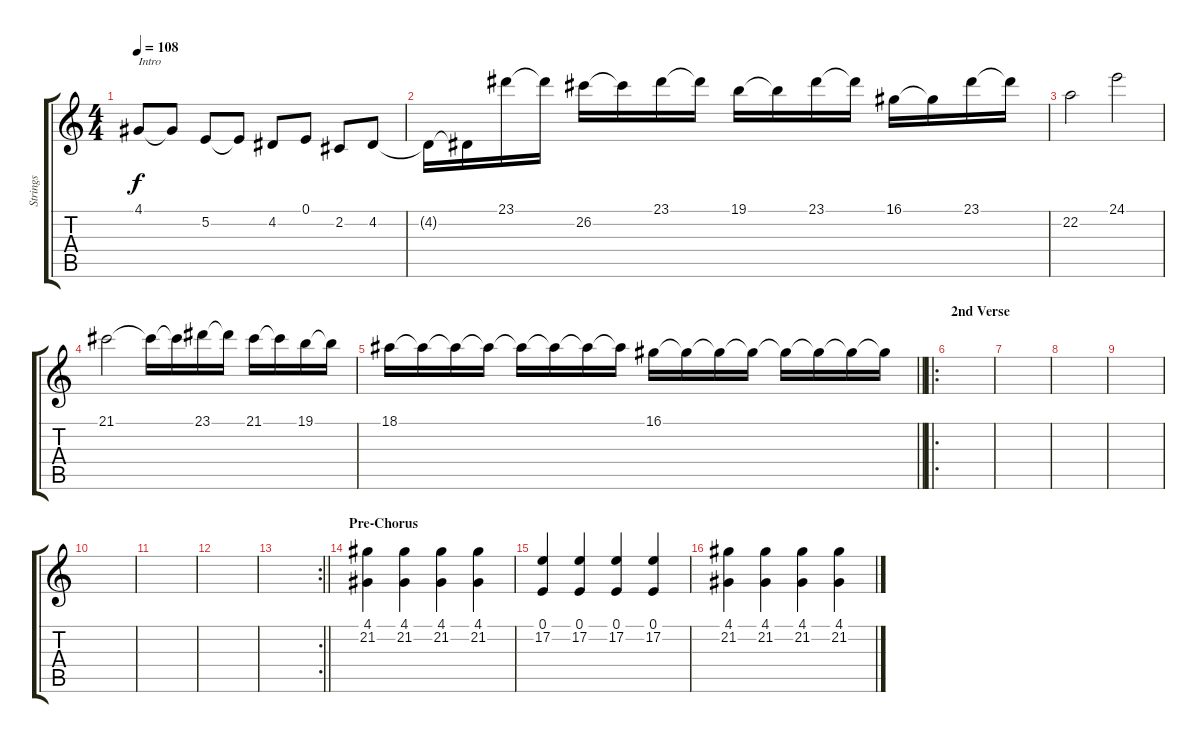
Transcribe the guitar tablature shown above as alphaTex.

\track ("Strings" "Strings") {instrument tremolostrings}
\staff {score tabs}
\tuning (E4 B3 G3 D3 A2 E2) {hide}
\ts (4 4)
\tempo 108
\clef g2
\ks c
4.1{t}.8{txt "Intro" dy f} 4.1{t}.8 5.2.8 5.2{t}.8 4.2.8 0.1.8 2.2.8 4.2.8 |
4.2{t}.16 4.2{t}.16 23.1.16 23.1{t}.16 26.2.16 26.2{t}.16 23.1.16 23.1{t}.16 19.1.16 19.1{t}.16 23.1.16 23.1{t}.16 16.1.16 16.1{t}.16 23.1.16 23.1{t}.16 |
22.2.2 24.1.2 |
21.1.2 21.1{t}.16 21.1{t}.16 23.1.16 23.1{t}.16 21.1.16 21.1{t}.16 19.1.16 19.1{t}.16 |
\barLineRight lightlight
18.1.16 18.1{t}.16 18.1{t}.16 18.1{t}.16 18.1{t}.16 18.1{t}.16 18.1{t}.16 18.1{t}.16 16.1.16 16.1{t}.16 16.1{t}.16 16.1{t}.16 16.1{t}.16 16.1{t}.16 16.1{t}.16 16.1{t}.16 |
\ro
\section ("" "2nd Verse")
|
|
|
|
|
|
|
\rc 2
\barLineRight lightlight
|
\section ("" "Pre-Chorus")
(4.1 21.2).4 (4.1 21.2).4 (4.1 21.2).4 (4.1 21.2).4 |
(0.1 17.2).4 (0.1 17.2).4 (0.1 17.2).4 (0.1 17.2).4 |
(4.1 21.2).4 (4.1 21.2).4 (4.1 21.2).4 (4.1 21.2).4
